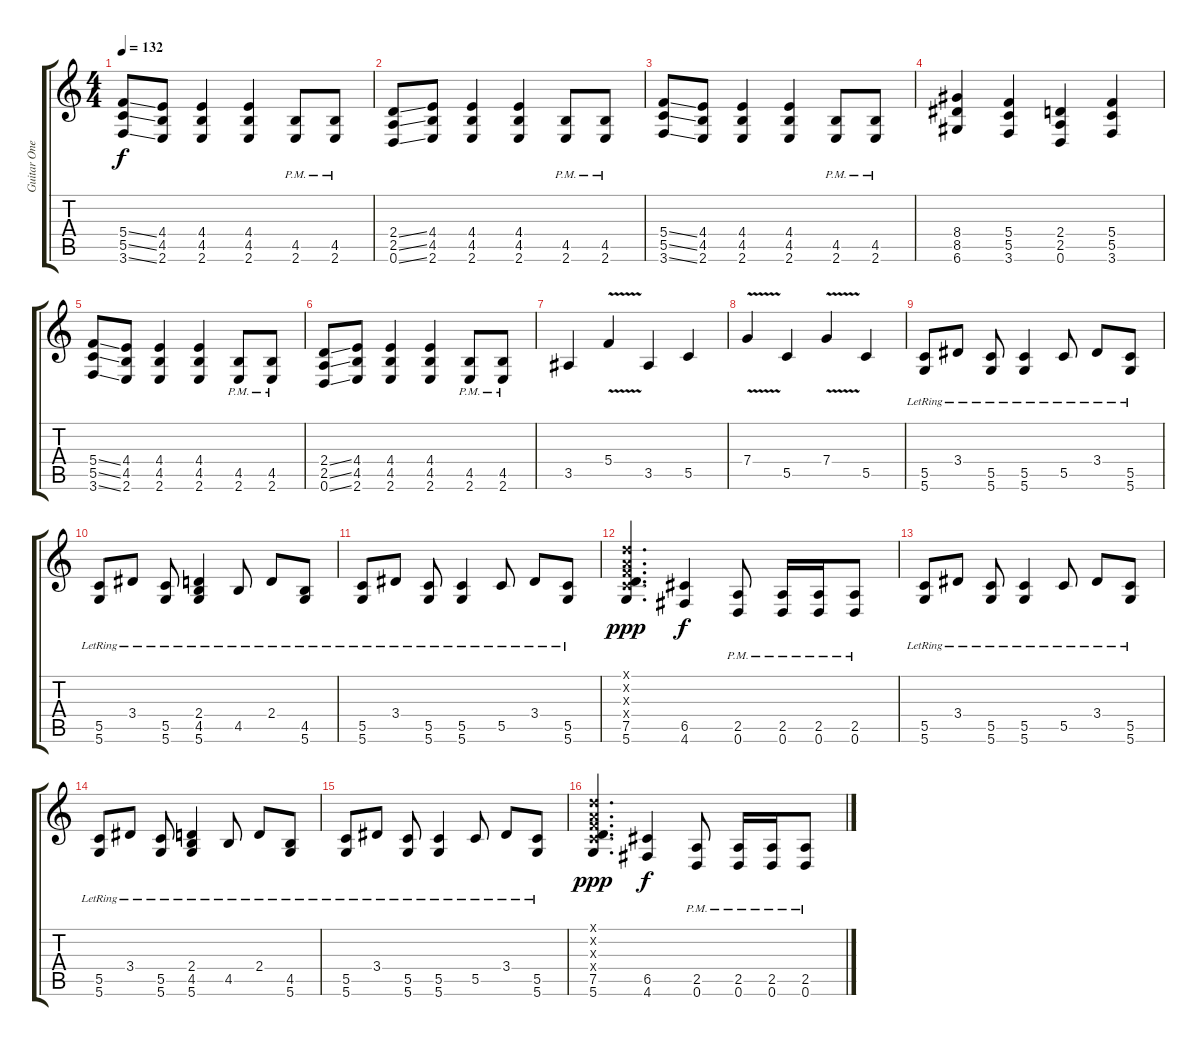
\track ("Guitar One" "Guitar One") {instrument overdrivenguitar}
\staff {score tabs}
\tuning (D4 A3 F3 C3 G2 D2) {hide}
\ts (4 4)
\tempo 132
\clef g2
\ks c
(5.4{ss} 5.5{ss} 3.6{ss}).8{dy f} (4.4 4.5 2.6).8 (4.4 4.5 2.6).4 (4.4 4.5 2.6).4 (4.5{pm} 2.6{pm}).8 (4.5{pm} 2.6{pm}).8 |
(2.4{ss} 2.5{ss} 0.6{ss}).8 (4.4 4.5 2.6).8 (4.4 4.5 2.6).4 (4.4 4.5 2.6).4 (4.5{pm} 2.6{pm}).8 (4.5{pm} 2.6{pm}).8 |
(5.4{ss} 5.5{ss} 3.6{ss}).8 (4.4 4.5 2.6).8 (4.4 4.5 2.6).4 (4.4 4.5 2.6).4 (4.5{pm} 2.6{pm}).8 (4.5{pm} 2.6{pm}).8 |
(8.4 8.5 6.6).4 (5.4 5.5 3.6).4 (2.4 2.5 0.6).4 (5.4 5.5 3.6).4 |
(5.4{ss} 5.5{ss} 3.6{ss}).8 (4.4 4.5 2.6).8 (4.4 4.5 2.6).4 (4.4 4.5 2.6).4 (4.5{pm} 2.6{pm}).8 (4.5{pm} 2.6{pm}).8 |
(2.4{ss} 2.5{ss} 0.6{ss}).8 (4.4 4.5 2.6).8 (4.4 4.5 2.6).4 (4.4 4.5 2.6).4 (4.5{pm} 2.6{pm}).8 (4.5{pm} 2.6{pm}).8 |
3.5.4 5.4{v}.4 3.5.4 5.5.4 |
7.4{v}.4 5.5.4 7.4{v}.4 5.5.4 |
(5.5{lr} 5.6{lr}).8 3.4{lr}.8 (5.5{lr} 5.6{lr}).8 (5.5{lr} 5.6{lr}).4 5.5{lr}.8 3.4{lr}.8 (5.5{lr} 5.6{lr}).8 |
(5.5{lr} 5.6{lr}).8 3.4{lr}.8 (5.5{lr} 5.6{lr}).8 (2.4 4.5{lr} 5.6{lr}).4 4.5{lr}.8 2.4{lr}.8 (4.5{lr} 5.6{lr}).8 |
(5.5{lr} 5.6{lr}).8 3.4{lr}.8 (5.5{lr} 5.6{lr}).8 (5.5{lr} 5.6{lr}).4 5.5{lr}.8 3.4{lr}.8 (5.5{lr} 5.6{lr}).8 |
(0.1{x} 0.2{x} 0.3{x} 0.4{x} 7.5 5.6).4{d dy ppp} (6.5 4.6).4{dy f} (2.5{pm} 0.6{pm}).8 (2.5{pm} 0.6{pm}).16 (2.5{pm} 0.6{pm}).16 (2.5{pm} 0.6{pm}).8 |
(5.5{lr} 5.6{lr}).8 3.4{lr}.8 (5.5{lr} 5.6{lr}).8 (5.5{lr} 5.6{lr}).4 5.5{lr}.8 3.4{lr}.8 (5.5{lr} 5.6{lr}).8 |
(5.5{lr} 5.6{lr}).8 3.4{lr}.8 (5.5{lr} 5.6{lr}).8 (2.4 4.5{lr} 5.6{lr}).4 4.5{lr}.8 2.4{lr}.8 (4.5{lr} 5.6{lr}).8 |
(5.5{lr} 5.6{lr}).8 3.4{lr}.8 (5.5{lr} 5.6{lr}).8 (5.5{lr} 5.6{lr}).4 5.5{lr}.8 3.4{lr}.8 (5.5{lr} 5.6{lr}).8 |
(0.1{x} 0.2{x} 0.3{x} 0.4{x} 7.5 5.6).4{d dy ppp} (6.5 4.6).4{dy f} (2.5{pm} 0.6{pm}).8 (2.5{pm} 0.6{pm}).16 (2.5{pm} 0.6{pm}).16 (2.5{pm} 0.6{pm}).8
